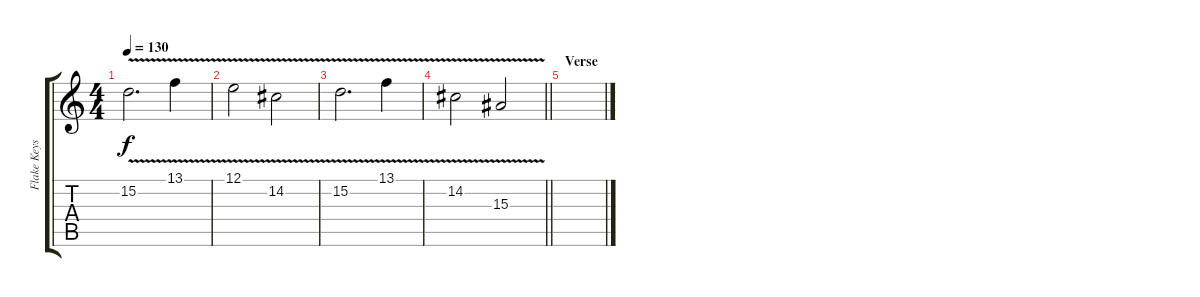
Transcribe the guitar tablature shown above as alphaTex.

\track ("Flake Keys 2" "Flake Keys") {instrument voiceoohs}
\staff {score tabs}
\tuning (E4 B3 G3 D3 A2 E2) {hide}
\ts (4 4)
\tempo 130
\clef g2
\ks c
15.2{v}.2{d dy f} 13.1{v}.4 |
12.1{v}.2 14.2{v}.2 |
15.2{v}.2{d} 13.1{v}.4 |
\barLineRight lightlight
14.2{v}.2 15.3{v}.2 |
\section ("" "Verse")
